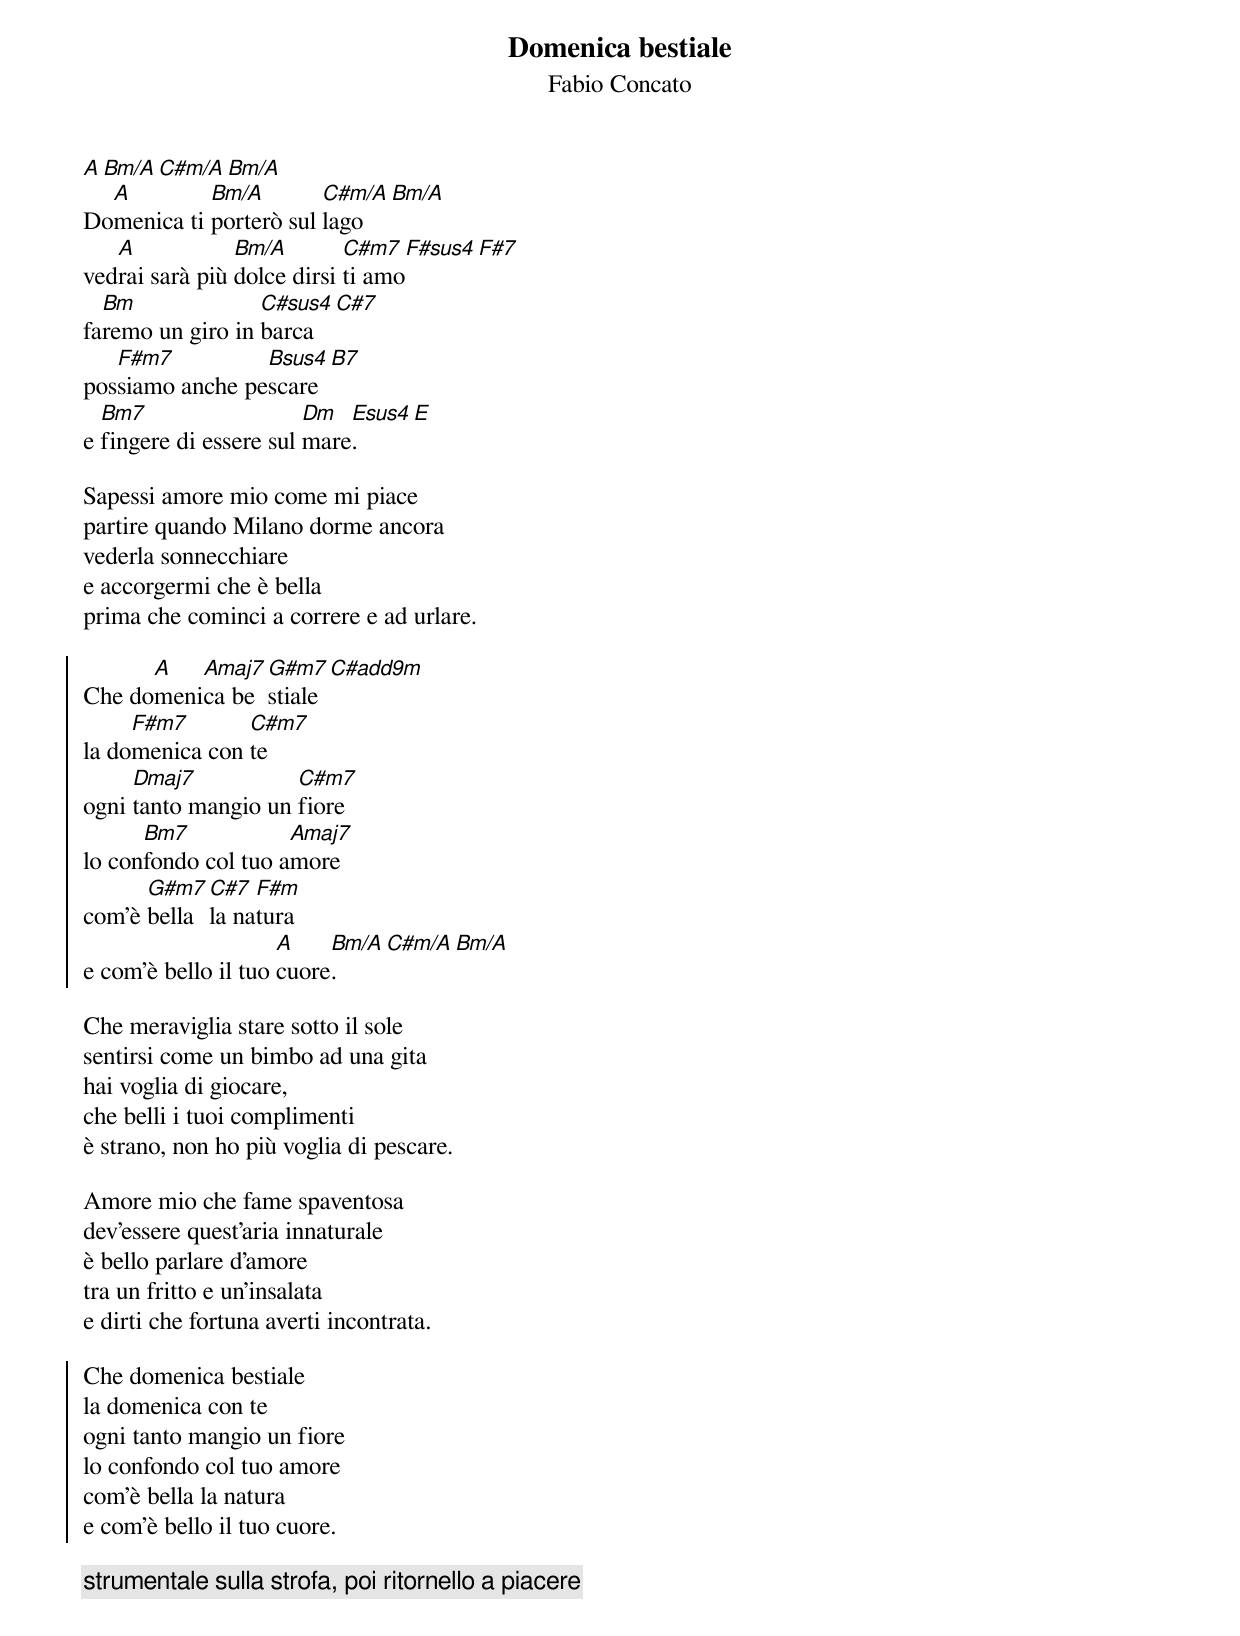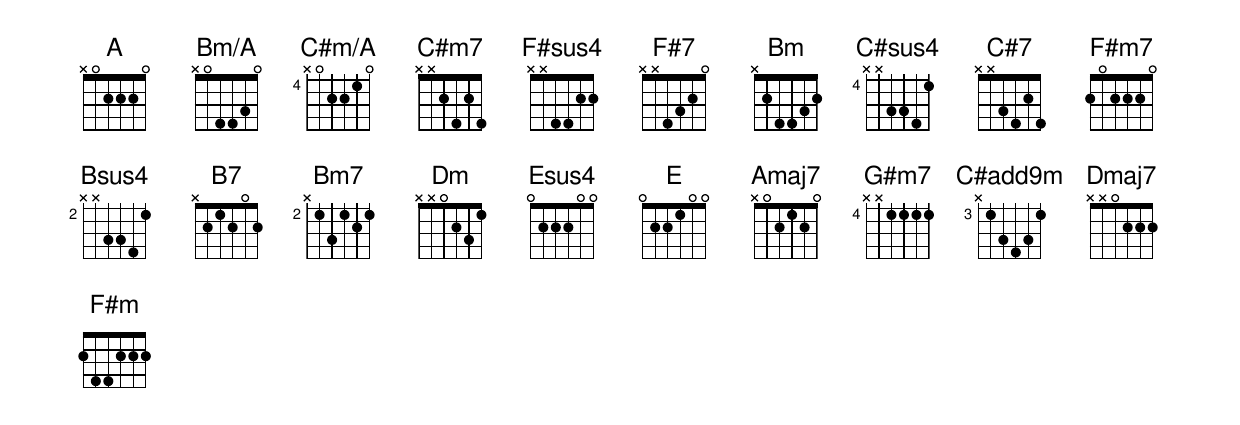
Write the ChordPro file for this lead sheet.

{title: Domenica bestiale}
{subtitle: Fabio Concato}
{define: C#add9m base-fret 3 frets x 1 3 4 3 1}
{define: Bm/A base-fret 0 frets x 0 4 4 3 0}
{define: C#m/A base-fret 4 frets x 0 2 2 1 0}

[A][Bm/A][C#m/A][Bm/A]
Do[A]menica ti [Bm/A]porterò sul [C#m/A]lago[Bm/A]
ved[A]rai sarà più [Bm/A]dolce dirsi [C#m7]ti amo[F#sus4][F#7]
fa[Bm]remo un giro in [C#sus4]barca[C#7]
pos[F#m7]siamo anche pe[Bsus4]scare[B7]
e [Bm7]fingere di essere sul [Dm]mare[Esus4].[E]

Sapessi amore mio come mi piace
partire quando Milano dorme ancora
vederla sonnecchiare
e accorgermi che è bella
prima che cominci a correre e ad urlare.

{soc}
Che do[A]meni[Amaj7]ca be[G#m7]stiale[C#add9m]
la do[F#m7]menica con [C#m7]te
ogni [Dmaj7]tanto mangio un [C#m7]fiore
lo con[Bm7]fondo col tuo a[Amaj7]more
com'è [G#m7]bella [C#7]la na[F#m]tura
e com'è bello il tuo [A]cuore[Bm/A].[C#m/A][Bm/A]
{eoc}

Che meraviglia stare sotto il sole
sentirsi come un bimbo ad una gita
hai voglia di giocare,
che belli i tuoi complimenti
è strano, non ho più voglia di pescare.

Amore mio che fame spaventosa
dev'essere quest'aria innaturale
è bello parlare d'amore
tra un fritto e un'insalata
e dirti che fortuna averti incontrata.

{soc}
Che domenica bestiale
la domenica con te
ogni tanto mangio un fiore
lo confondo col tuo amore
com'è bella la natura
e com'è bello il tuo cuore.
{eoc}

{c: strumentale sulla strofa, poi ritornello a piacere}
